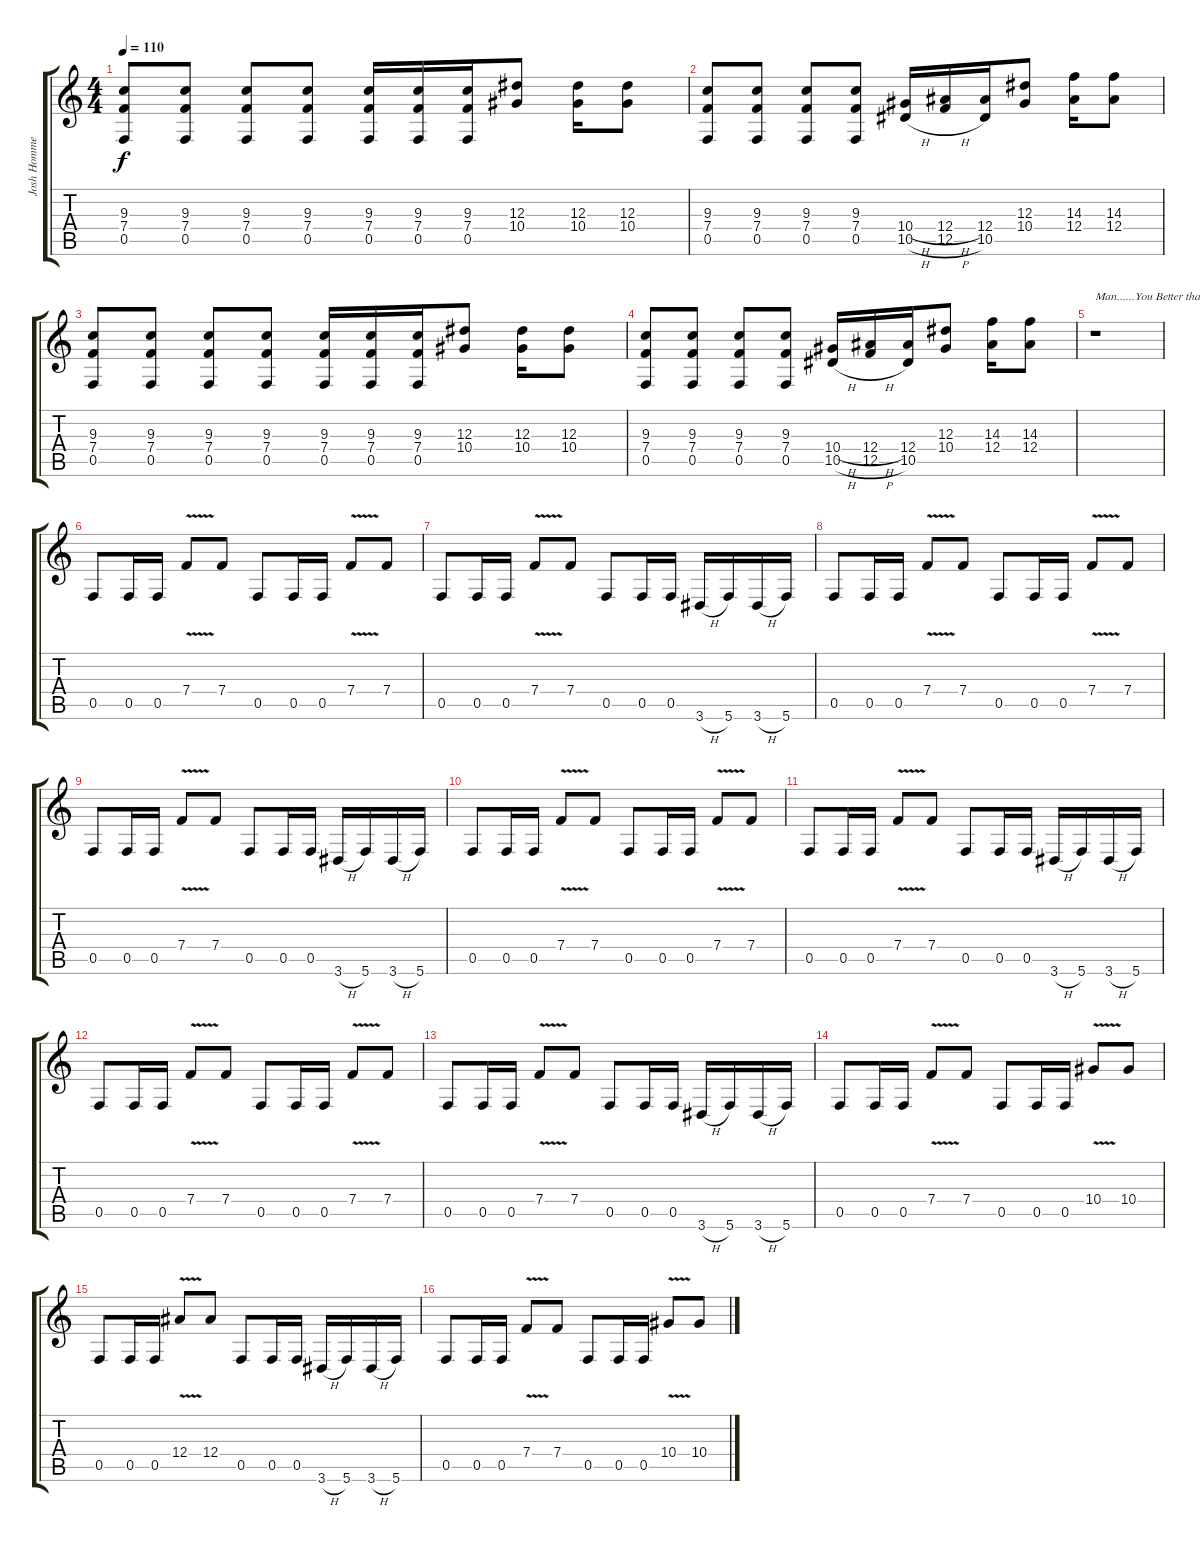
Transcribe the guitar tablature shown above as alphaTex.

\track ("Josh Homme" "Josh Homme") {instrument distortionguitar}
\staff {score tabs}
\tuning (C4 G3 Eb3 Bb2 F2 C2) {hide}
\ts (4 4)
\tempo 110
\clef g2
\ks c
(9.3 7.4 0.5).8{dy f} (9.3 7.4 0.5).8 (9.3 7.4 0.5).8 (9.3 7.4 0.5).8 (9.3 7.4 0.5).16 (9.3 7.4 0.5).16 (9.3 7.4 0.5).16 (12.3 10.4).8 (12.3 10.4).16 (12.3 10.4).8 |
(9.3 7.4 0.5).8 (9.3 7.4 0.5).8 (9.3 7.4 0.5).8 (9.3 7.4 0.5).8 (10.4{h} 10.5{h}).16 (12.4{h} 12.5{h}).16 (12.4 10.5).16 (12.3 10.4).8 (14.3 12.4).16 (14.3 12.4).8 |
(9.3 7.4 0.5).8 (9.3 7.4 0.5).8 (9.3 7.4 0.5).8 (9.3 7.4 0.5).8 (9.3 7.4 0.5).16 (9.3 7.4 0.5).16 (9.3 7.4 0.5).16 (12.3 10.4).8 (12.3 10.4).16 (12.3 10.4).8 |
(9.3 7.4 0.5).8 (9.3 7.4 0.5).8 (9.3 7.4 0.5).8 (9.3 7.4 0.5).8 (10.4{h} 10.5{h}).16 (12.4{h} 12.5{h}).16 (12.4 10.5).16 (12.3 10.4).8 (14.3 12.4).16 (14.3 12.4).8 |
r.1{txt "Man......You Better than ever!"} |
0.5.8 0.5.16 0.5.16 7.4{v}.8 7.4.8 0.5.8 0.5.16 0.5.16 7.4{v}.8 7.4.8 |
0.5.8 0.5.16 0.5.16 7.4{v}.8 7.4.8 0.5.8 0.5.16 0.5.16 3.6{h}.16 5.6.16 3.6{h}.16 5.6.16 |
0.5.8 0.5.16 0.5.16 7.4{v}.8 7.4.8 0.5.8 0.5.16 0.5.16 7.4{v}.8 7.4.8 |
0.5.8 0.5.16 0.5.16 7.4{v}.8 7.4.8 0.5.8 0.5.16 0.5.16 3.6{h}.16 5.6.16 3.6{h}.16 5.6.16 |
0.5.8 0.5.16 0.5.16 7.4{v}.8 7.4.8 0.5.8 0.5.16 0.5.16 7.4{v}.8 7.4.8 |
0.5.8 0.5.16 0.5.16 7.4{v}.8 7.4.8 0.5.8 0.5.16 0.5.16 3.6{h}.16 5.6.16 3.6{h}.16 5.6.16 |
0.5.8 0.5.16 0.5.16 7.4{v}.8 7.4.8 0.5.8 0.5.16 0.5.16 7.4{v}.8 7.4.8 |
0.5.8 0.5.16 0.5.16 7.4{v}.8 7.4.8 0.5.8 0.5.16 0.5.16 3.6{h}.16 5.6.16 3.6{h}.16 5.6.16 |
0.5.8 0.5.16 0.5.16 7.4{v}.8 7.4.8 0.5.8 0.5.16 0.5.16 10.4{v}.8 10.4.8 |
0.5.8 0.5.16 0.5.16 12.4{v}.8 12.4.8 0.5.8 0.5.16 0.5.16 3.6{h}.16 5.6.16 3.6{h}.16 5.6.16 |
0.5.8 0.5.16 0.5.16 7.4{v}.8 7.4.8 0.5.8 0.5.16 0.5.16 10.4{v}.8 10.4.8
